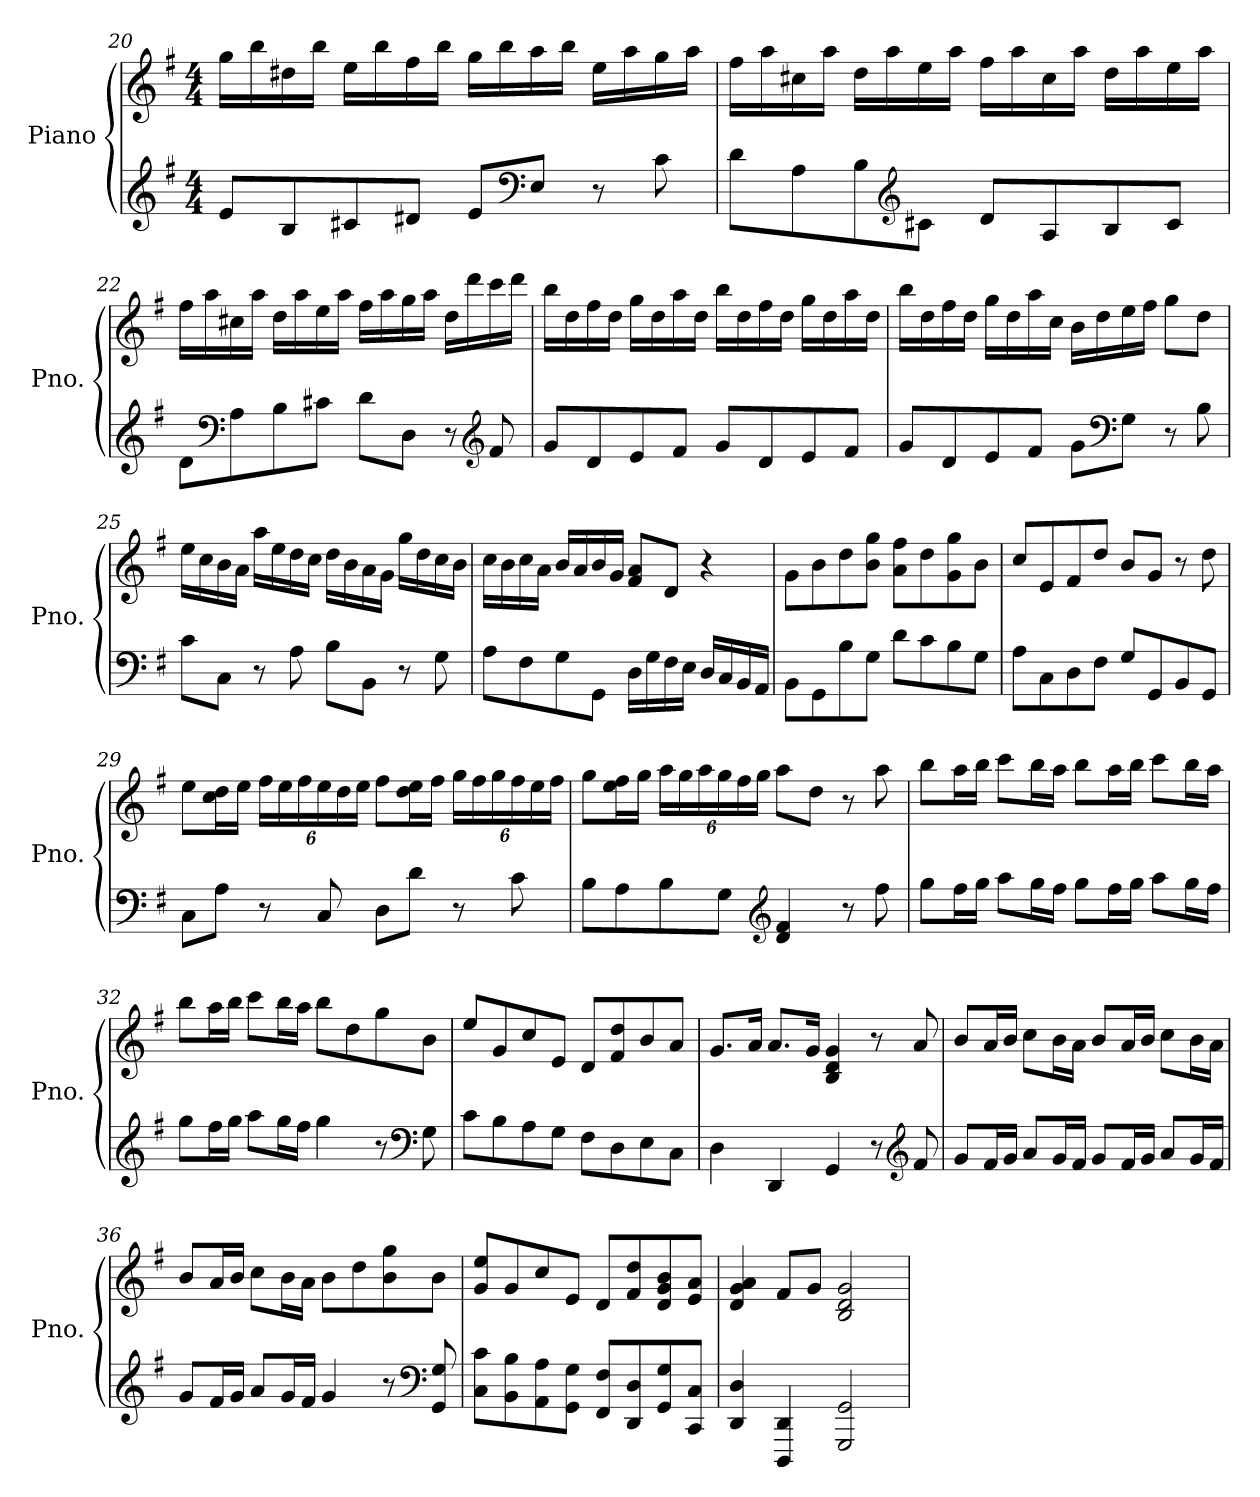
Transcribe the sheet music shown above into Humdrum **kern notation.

**kern	**kern
*part2	*part1
*staff2	*staff1
*I"Piano	*I"Piano
*I'Pno.	*I'Pno.
*clefG2	*clefG2
*k[f#]	*k[f#]
*M4/4	*M4/4
=20	=20
8e/L	16gg\LL
.	16bb\
8B/	16dd#X\
.	16bb\JJ
8c#X/	16ee\LL
.	16bb\
8d#X/J	16ff#\
.	16bb\JJ
8e/L	16gg\LL
.	16bb\
*clefF4	*
8E/J	16aa\
.	16bb\JJ
8r	16ee\LL
.	16aa\
8c#\	16gg\
.	16aa\JJ
!!LO:LB:g=z
=21	=21
8d\L	16ff#\LL
.	16aa\
8A\	16cc#X\
.	16aa\JJ
8B\	16dd\LL
.	16aa\
*clefG2	*
8c#X\J	16ee\
.	16aa\JJ
8d/L	16ff#\LL
.	16aa\
8A/	16cc#\
.	16aa\JJ
8B/	16dd\LL
.	16aa\
8c#/J	16ee\
.	16aa\JJ
=22	=22
8d\L	16ff#\LL
.	16aa\
*clefF4	*
8A\	16cc#X\
.	16aa\JJ
8B\	16dd\LL
.	16aa\
8c#X\J	16ee\
.	16aa\JJ
8d\L	16ff#\LL
.	16aa\
8D\J	16gg\
.	16aa\JJ
8r	16dd\LL
.	16ddd\
*clefG2	*
8f#/	16ccc\
.	16ddd\JJ
!!LO:LB:g=z
=23	=23
8g/L	16bb\LL
.	16dd\
8d/	16ff#\
.	16dd\JJ
8e/	16gg\LL
.	16dd\
8f#/J	16aa\
.	16dd\JJ
8g/L	16bb\LL
.	16dd\
8d/	16ff#\
.	16dd\JJ
8e/	16gg\LL
.	16dd\
8f#/J	16aa\
.	16dd\JJ
=24	=24
8g/L	16bb\LL
.	16dd\
8d/	16ff#\
.	16dd\JJ
8e/	16gg\LL
.	16dd\
8f#/J	16aa\
.	16cc\JJ
8g\L	16b\LL
.	16dd\
*clefF4	*
8G\J	16ee\
.	16ff#\JJ
8r	8gg\L
8B\	8dd\J
!!LO:LB:g=z
=25	=25
8c\L	16ee\LL
.	16cc\
8C\J	16b\
.	16a\JJ
8r	16aa\LL
.	16ee\
8A\	16dd\
.	16cc\JJ
8B\L	16dd\LL
.	16b\
8BB\J	16a\
.	16g\JJ
8r	16gg\LL
.	16dd\
8G\	16cc\
.	16b\JJ
=26	=26
8A\L	16cc\LL
.	16b\
8F#\	16cc\
.	16a\JJ
8G\	16b/LL
.	16a/
8GG\J	16b/
.	16g/JJ
16D\LL	8f#/ 8a/L
16G\	.
16F#\	8d/J
16E\JJ	.
16D/LL	4r
16C/	.
16BB/	.
16AA/JJ	.
=27	=27
8BB\L	8g\L
8GG\	8b\
8B\	8dd\
8G\J	8b\ 8gg\J
8d\L	8a\ 8ff#\L
8c\	8dd\
8B\	8g\ 8gg\
8G\J	8b\J
!!LO:LB:g=z
=28	=28
8A\L	8cc/L
8C\	8e/
8D\	8f#/
8F#\J	8dd/J
8G/L	8b/L
8GG/	8g/J
8BB/	8r
8GG/J	8dd\
=29	=29
8C\L	8ee\L
8A\J	16cc\ 16dd\L
.	16ee\JJ
*	*Xbrackettup
8r	24ff#\LL
.	24ee\
.	24ff#\
8C/	24ee\
.	24dd\
.	24ee\JJ
8D\L	8ff#\L
8d\J	16dd\ 16ee\L
.	16ff#\JJ
8r	24gg\LL
.	24ff#\
.	24gg\
8c\	24ff#\
.	24ee\
.	24ff#\JJ
=30	=30
8B\L	8gg\L
8A\	16ee\ 16ff#\L
.	16gg\JJ
8B\	24aa\LL
.	24gg\
.	24aa\
8G\J	24gg\
.	24ff#\
.	24gg\JJ
*clefG2	*
4d/ 4f#/	8aa\L
.	8dd\J
8r	8r
8ff#\	8aa\
!!LO:LB:g=z
=31	=31
8gg\L	8bb\L
16ff#\L	16aa\L
16gg\JJ	16bb\JJ
8aa\L	8ccc\L
16gg\L	16bb\L
16ff#\JJ	16aa\JJ
8gg\L	8bb\L
16ff#\L	16aa\L
16gg\JJ	16bb\JJ
8aa\L	8ccc\L
16gg\L	16bb\L
16ff#\JJ	16aa\JJ
=32	=32
8gg\L	8bb\L
16ff#\L	16aa\L
16gg\JJ	16bb\JJ
8aa\L	8ccc\L
16gg\L	16bb\L
16ff#\JJ	16aa\JJ
4gg\	8bb\L
.	8dd\
8r	8gg\
*clefF4	*
8G\	8b\J
=33	=33
8c\L	8ee/L
8B\	8g/
8A\	8cc/
8G\J	8e/J
8F#\L	8d/L
8D\	8f#/ 8dd/
8E\	8b/
8C\J	8a/J
!!LO:PB:g=z
=34	=34
4D\	8.g/L
.	16a/Jk
4DD/	8.a/L
.	16g/Jk
4GG/	4B/ 4d/ 4g/
8r	8r
*clefG2	*
8f#/	8a/
=35	=35
8g/L	8b/L
16f#/L	16a/L
16g/JJ	16b/JJ
8a/L	8cc\L
16g/L	16b\L
16f#/JJ	16a\JJ
8g/L	8b/L
16f#/L	16a/L
16g/JJ	16b/JJ
8a/L	8cc\L
16g/L	16b\L
16f#/JJ	16a\JJ
=36	=36
8g/L	8b/L
16f#/L	16a/L
16g/JJ	16b/JJ
8a/L	8cc\L
16g/L	16b\L
16f#/JJ	16a\JJ
4g/	8b\L
.	8dd\
8r	8b\ 8gg\
*clefF4	*
8GG/ 8G/	8b\J
=37	=37
8C\ 8c\L	8g/ 8ee/L
8BB\ 8B\	8g/
8AA\ 8A\	8cc/
8GG\ 8G\J	8e/J
8FF#/ 8F#/L	8d/L
8DD/ 8D/	8f#/ 8dd/
8GG/ 8G/	8d/ 8g/ 8b/
8CC/ 8C/J	8e/ 8a/J
!!LO:LB:g=z
=38	=38
4DD/ 4D/	4d/ 4g/ 4a/
4DDD/ 4DD/	8f#/L
.	8g/J
2GGG/ 2GG/	2B/ 2d/ 2g/
=	=
*-	*-
